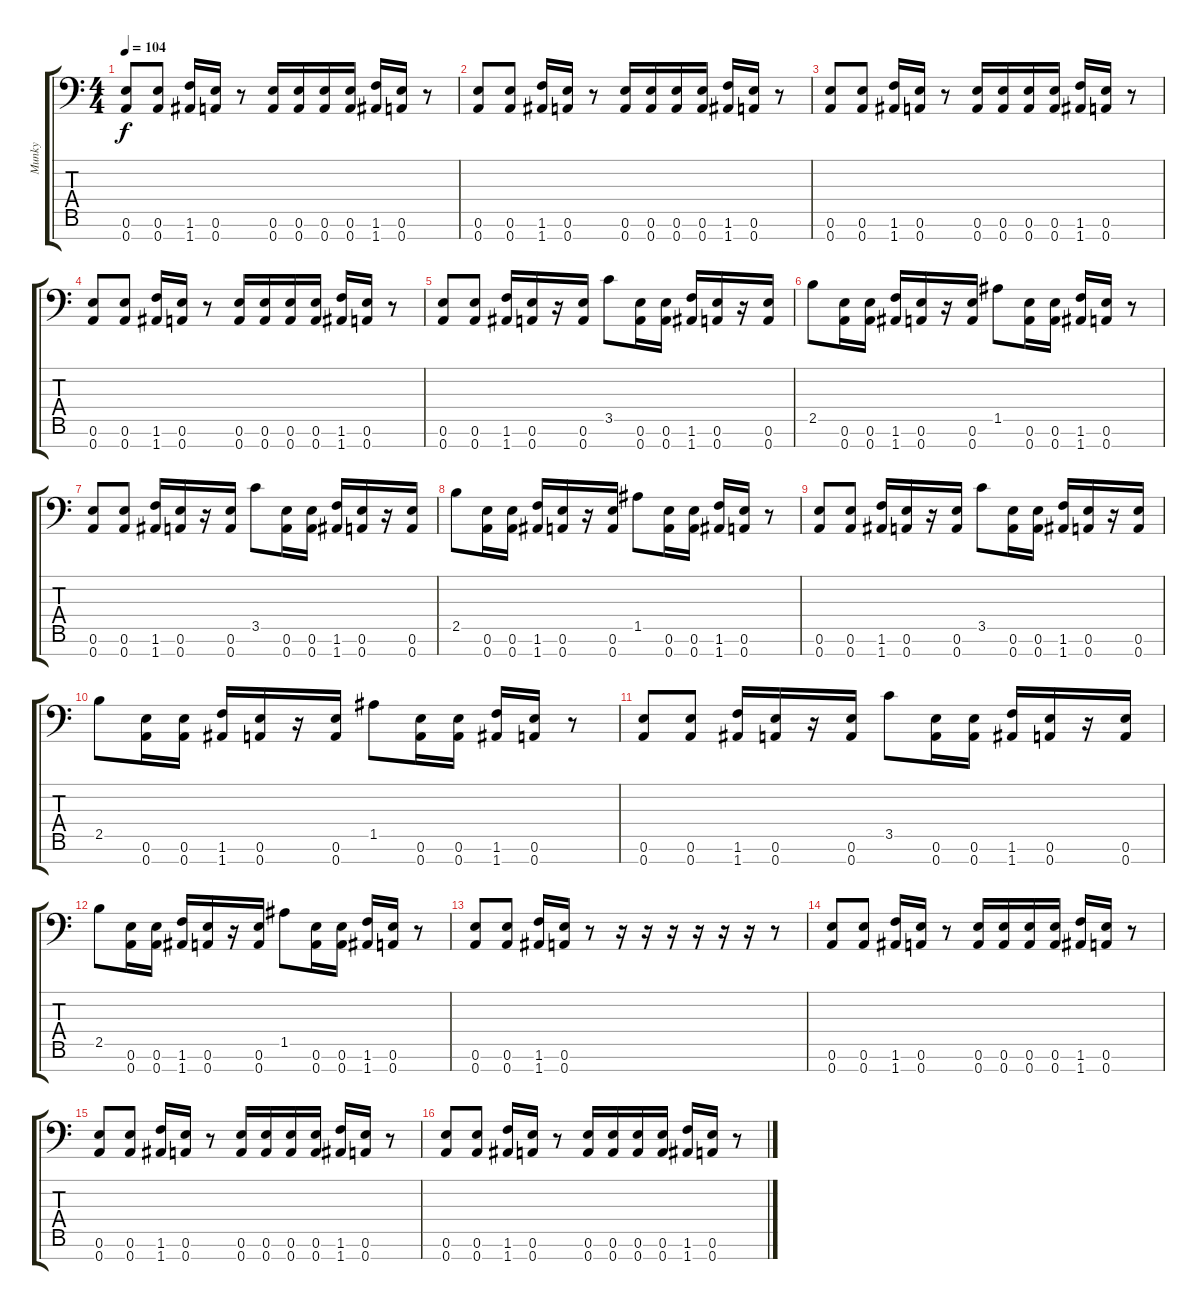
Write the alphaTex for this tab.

\track ("Munky" "Munky") {instrument distortionguitar}
\staff {score tabs}
\tuning (E4 B3 G3 D3 A2 E2 A1) {hide}
\ts (4 4)
\tempo 104
\clef f4
\ks c
(0.6 0.7).8{dy f} (0.6 0.7).8 (1.6 1.7).16 (0.6 0.7).16 r.8 (0.6 0.7).16 (0.6 0.7).16 (0.6 0.7).16 (0.6 0.7).16 (1.6 1.7).16 (0.6 0.7).16 r.8 |
(0.6 0.7).8 (0.6 0.7).8 (1.6 1.7).16 (0.6 0.7).16 r.8 (0.6 0.7).16 (0.6 0.7).16 (0.6 0.7).16 (0.6 0.7).16 (1.6 1.7).16 (0.6 0.7).16 r.8 |
(0.6 0.7).8 (0.6 0.7).8 (1.6 1.7).16 (0.6 0.7).16 r.8 (0.6 0.7).16 (0.6 0.7).16 (0.6 0.7).16 (0.6 0.7).16 (1.6 1.7).16 (0.6 0.7).16 r.8 |
(0.6 0.7).8 (0.6 0.7).8 (1.6 1.7).16 (0.6 0.7).16 r.8 (0.6 0.7).16 (0.6 0.7).16 (0.6 0.7).16 (0.6 0.7).16 (1.6 1.7).16 (0.6 0.7).16 r.8 |
(0.6 0.7).8 (0.6 0.7).8 (1.6 1.7).16 (0.6 0.7).16 r.16 (0.6 0.7).16 3.5.8 (0.6 0.7).16 (0.6 0.7).16 (1.6 1.7).16 (0.6 0.7).16 r.16 (0.6 0.7).16 |
2.5.8 (0.6 0.7).16 (0.6 0.7).16 (1.6 1.7).16 (0.6 0.7).16 r.16 (0.6 0.7).16 1.5.8 (0.6 0.7).16 (0.6 0.7).16 (1.6 1.7).16 (0.6 0.7).16 r.8 |
(0.6 0.7).8 (0.6 0.7).8 (1.6 1.7).16 (0.6 0.7).16 r.16 (0.6 0.7).16 3.5.8 (0.6 0.7).16 (0.6 0.7).16 (1.6 1.7).16 (0.6 0.7).16 r.16 (0.6 0.7).16 |
2.5.8 (0.6 0.7).16 (0.6 0.7).16 (1.6 1.7).16 (0.6 0.7).16 r.16 (0.6 0.7).16 1.5.8 (0.6 0.7).16 (0.6 0.7).16 (1.6 1.7).16 (0.6 0.7).16 r.8 |
(0.6 0.7).8 (0.6 0.7).8 (1.6 1.7).16 (0.6 0.7).16 r.16 (0.6 0.7).16 3.5.8 (0.6 0.7).16 (0.6 0.7).16 (1.6 1.7).16 (0.6 0.7).16 r.16 (0.6 0.7).16 |
2.5.8 (0.6 0.7).16 (0.6 0.7).16 (1.6 1.7).16 (0.6 0.7).16 r.16 (0.6 0.7).16 1.5.8 (0.6 0.7).16 (0.6 0.7).16 (1.6 1.7).16 (0.6 0.7).16 r.8 |
(0.6 0.7).8 (0.6 0.7).8 (1.6 1.7).16 (0.6 0.7).16 r.16 (0.6 0.7).16 3.5.8 (0.6 0.7).16 (0.6 0.7).16 (1.6 1.7).16 (0.6 0.7).16 r.16 (0.6 0.7).16 |
2.5.8 (0.6 0.7).16 (0.6 0.7).16 (1.6 1.7).16 (0.6 0.7).16 r.16 (0.6 0.7).16 1.5.8 (0.6 0.7).16 (0.6 0.7).16 (1.6 1.7).16 (0.6 0.7).16 r.8 |
(0.6 0.7).8 (0.6 0.7).8 (1.6 1.7).16 (0.6 0.7).16 r.8 r.16 r.16 r.16 r.16 r.16 r.16 r.8 |
(0.6 0.7).8 (0.6 0.7).8 (1.6 1.7).16 (0.6 0.7).16 r.8 (0.6 0.7).16 (0.6 0.7).16 (0.6 0.7).16 (0.6 0.7).16 (1.6 1.7).16 (0.6 0.7).16 r.8 |
(0.6 0.7).8 (0.6 0.7).8 (1.6 1.7).16 (0.6 0.7).16 r.8 (0.6 0.7).16 (0.6 0.7).16 (0.6 0.7).16 (0.6 0.7).16 (1.6 1.7).16 (0.6 0.7).16 r.8 |
(0.6 0.7).8 (0.6 0.7).8 (1.6 1.7).16 (0.6 0.7).16 r.8 (0.6 0.7).16 (0.6 0.7).16 (0.6 0.7).16 (0.6 0.7).16 (1.6 1.7).16 (0.6 0.7).16 r.8
